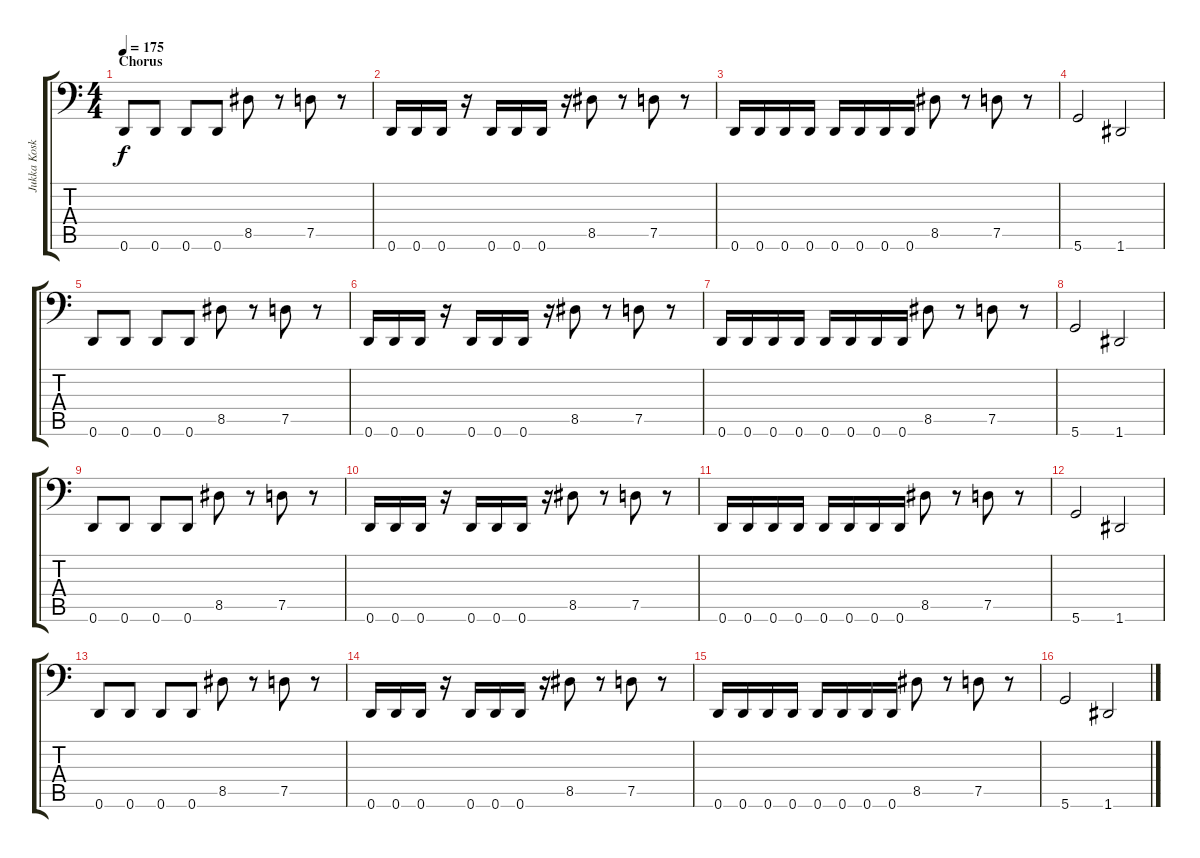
\track ("Jukka Koskinen" "Jukka Kosk") {instrument electricbasspick}
\staff {score tabs}
\tuning (D3 A2 F2 C2 G1 D1) {hide}
\ts (4 4)
\section ("" "Chorus")
\tempo 175
\clef f4
\ks c
0.6.8{dy f} 0.6.8 0.6.8 0.6.8 8.5.8 r.8 7.5.8 r.8 |
0.6.16 0.6.16 0.6.16 r.16 0.6.16 0.6.16 0.6.16 r.16 8.5.8 r.8 7.5.8 r.8 |
0.6.16 0.6.16 0.6.16 0.6.16 0.6.16 0.6.16 0.6.16 0.6.16 8.5.8 r.8 7.5.8 r.8 |
5.6.2 1.6.2 |
0.6.8 0.6.8 0.6.8 0.6.8 8.5.8 r.8 7.5.8 r.8 |
0.6.16 0.6.16 0.6.16 r.16 0.6.16 0.6.16 0.6.16 r.16 8.5.8 r.8 7.5.8 r.8 |
0.6.16 0.6.16 0.6.16 0.6.16 0.6.16 0.6.16 0.6.16 0.6.16 8.5.8 r.8 7.5.8 r.8 |
5.6.2 1.6.2 |
0.6.8 0.6.8 0.6.8 0.6.8 8.5.8 r.8 7.5.8 r.8 |
0.6.16 0.6.16 0.6.16 r.16 0.6.16 0.6.16 0.6.16 r.16 8.5.8 r.8 7.5.8 r.8 |
0.6.16 0.6.16 0.6.16 0.6.16 0.6.16 0.6.16 0.6.16 0.6.16 8.5.8 r.8 7.5.8 r.8 |
5.6.2 1.6.2 |
0.6.8 0.6.8 0.6.8 0.6.8 8.5.8 r.8 7.5.8 r.8 |
0.6.16 0.6.16 0.6.16 r.16 0.6.16 0.6.16 0.6.16 r.16 8.5.8 r.8 7.5.8 r.8 |
0.6.16 0.6.16 0.6.16 0.6.16 0.6.16 0.6.16 0.6.16 0.6.16 8.5.8 r.8 7.5.8 r.8 |
5.6.2 1.6.2
